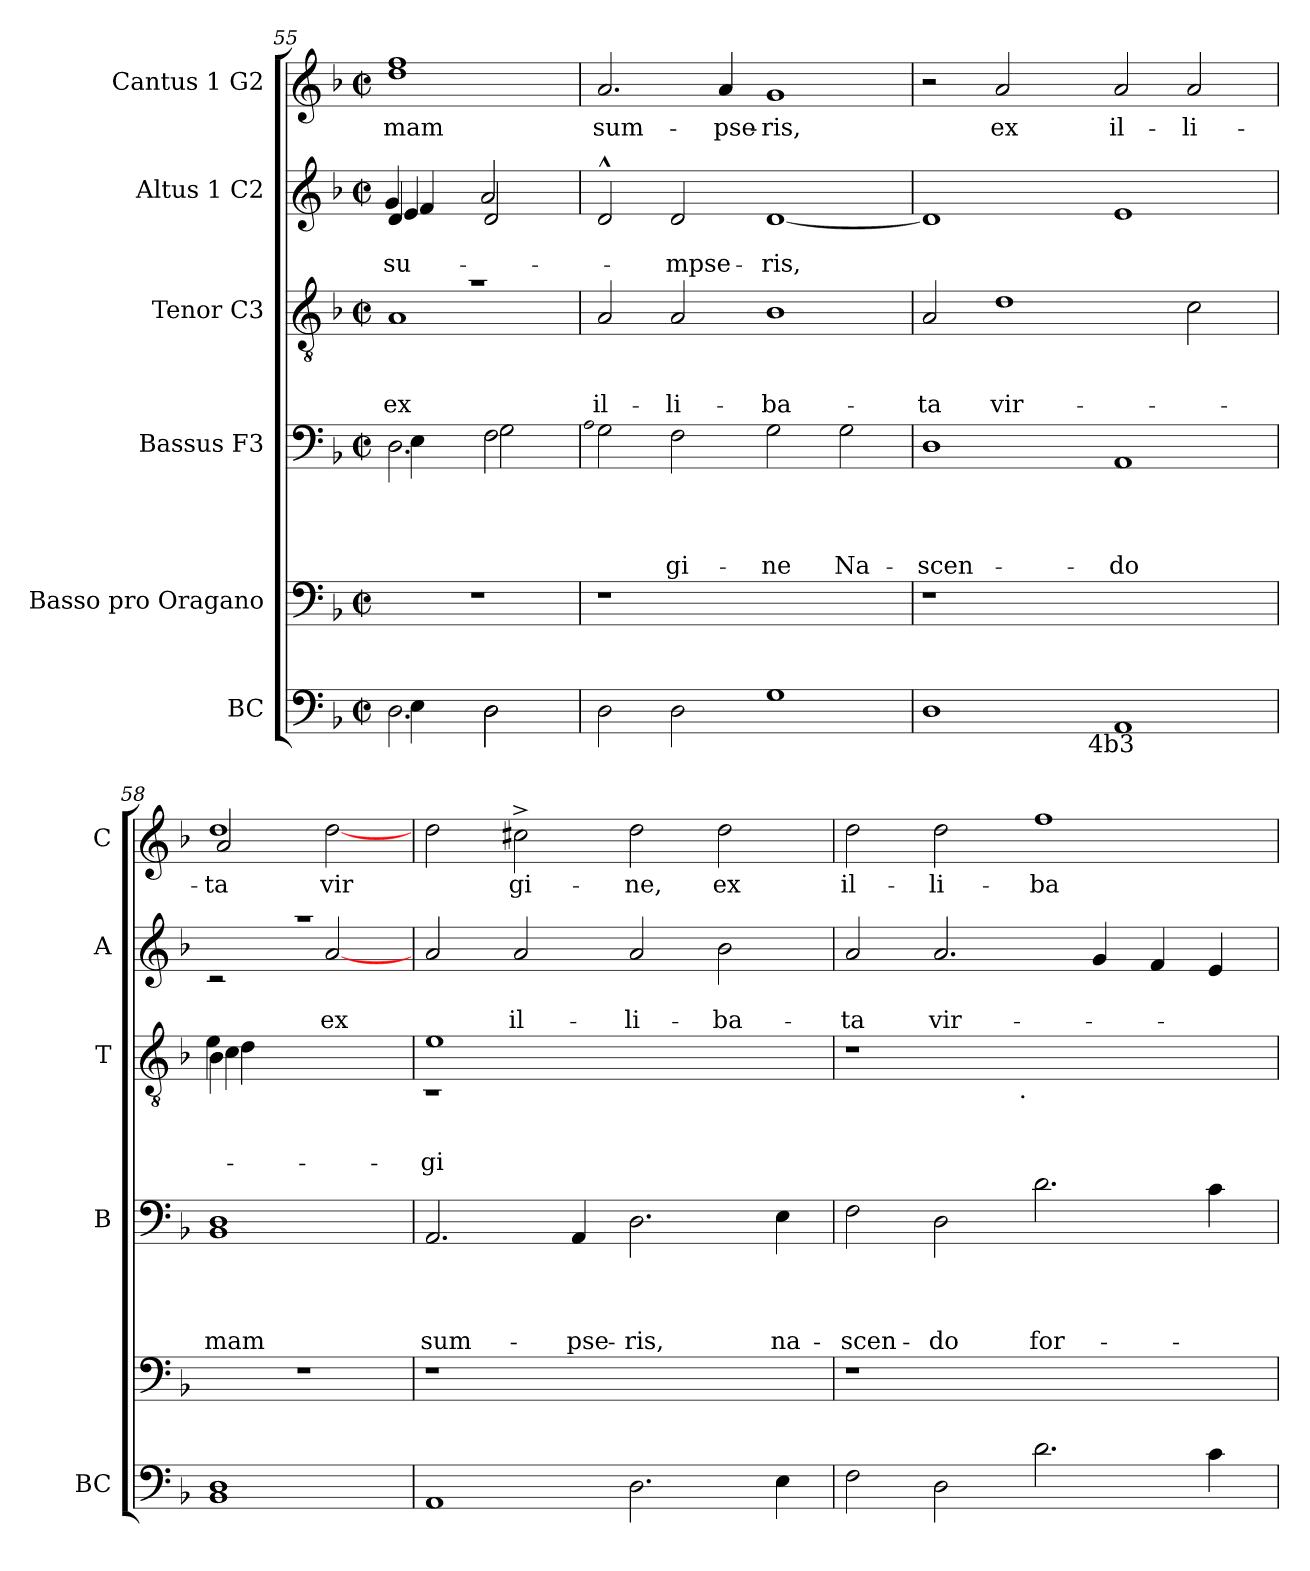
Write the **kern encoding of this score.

**kern	**kern	**kern	**text	**text	**text	**text	**kern	**text	**text	**text	**kern	**text	**text	**kern	**text
*part6	*part5	*part4	*part4	*part4	*part4	*part4	*part3	*part3	*part3	*part3	*part2	*part2	*part2	*part1	*part1
*staff6	*staff5	*staff4	*staff4	*staff4	*staff4	*staff4	*staff3	*staff3	*staff3	*staff3	*staff2	*staff2	*staff2	*staff1	*staff1
*I"BC	*I"Basso pro Oragano	*I"Bassus F3	*	*	*	*	*I"Tenor C3	*	*	*	*I"Altus 1 C2	*	*	*I"Cantus 1 G2	*
*I'BC	*	*I'B	*	*	*	*	*I'T	*	*	*	*I'A	*	*	*I'C	*
*clefF4	*clefF4	*clefF4	*	*	*	*	*clefGv2	*	*	*	*clefG2	*	*	*clefG2	*
*	*ITrd7c12	*	*	*	*	*	*	*	*	*	*	*	*	*	*
*k[b-]	*k[b-]	*k[b-]	*	*	*	*	*k[b-]	*	*	*	*k[b-]	*	*	*k[b-]	*
*F:	*F:	*F:	*	*	*	*	*F:	*	*	*	*F:	*	*	*F:	*
*M2/2	*M2/2	*M2/2	*	*	*	*	*M2/2	*	*	*	*M2/2	*	*	*M2/2	*
*met(c|)	*met(c|)	*met(c|)	*	*	*	*	*met(c|)	*	*	*	*met(c|)	*	*	*met(c|)	*
=55	=55	=55	=55	=55	=55	=55	=55	=55	=55	=55	=55	=55	=55	=55	=55
*^	*	*^	*	*	*	*	*^	*	*	*	*	*	*	*	*
*	*^	*	*	*^	*	*	*	*	*	*	*	*	*	*	*	*	*	*
!	!	!	!	!	!	!	!	!	!	!	!	!	!	!	!LO:LY:b	!	!	!LO:LY:b	!	!LO:LY:b
*	*	*	*	*	*	*	*	*	*	*	*	*	*	*	*	*^	*	*	*	*
*	*	*	*	*	*	*	*	*	*	*	*	*	*	*	*	*	*^	*	*	*	*
*	*	*	*	*	*	*	*	*	*	*	*	*	*	*	*	*	*	*^	*	*	*	*
2.D\	4E\	2ryy	1r	2.D\	4E\	2ryy	.	.	.	.	1ra	1A	.	.	ex	4d/	4e/	4f/	4g/	.	su-	1dd 1ff	-mam
.	4ryy	.	.	.	4ryy	.	.	.	.	.	.	.	.	.	.	4ryy	2.ryy	2.ryy	4ryy	.	.	.	.
.	2D<\	2D>\	.	.	2F\	2G\	.	.	.	.	.	.	.	.	.	2d/	.	.	2a/	.	.	.	.
4ryy	.	.	.	4ryy	.	.	.	.	.	.	.	.	.	.	.	.	.	.	.	.	.	.	.
*	*	*	*	*v	*v	*v	*	*	*	*	*	*	*	*	*	*v	*v	*v	*v	*	*	*	*
*v	*v	*v	*	*	*	*	*	*	*v	*v	*	*	*	*	*	*	*	*
!!LO:LB:g=z
=56	=56	=56	=56	=56	=56	=56	=56	=56	=56	=56	=56	=56	=56	=56	=56
!	!	!LO:N:head=open	!	!	!	!	!	!	!	!	!	!	!	!	!
.	.	1qA	.	.	.	.	.	.	.	.	.	.	.	.	.
!	!	!	!	!	!	!	!	!	!	!LO:LY:b	!	!	!	!	!LO:LY:b
2D>\	1r	2G\	.	.	.	.	2A/	.	.	il-	2d^^</	.	.	2.a/	sum-
!	!	!	!	!	!	!LO:LY:b	!	!	!	!LO:LY:b	!	!	!LO:LY:b	!	!
2D>\	.	2F\	.	.	.	-gi-	2A/	.	.	-li-	2d/	.	-mpse-	.	.
!	!	!	!	!	!	!	!	!	!	!	!	!	!	!	!LO:LY:b
.	.	.	.	.	.	.	.	.	.	.	.	.	.	4a/	-pse-
!	!	!	!	!	!	!LO:LY:b	!	!	!	!LO:LY:b	!	!	!LO:LY:b	!	!LO:LY:b:rj
1G	1ryy	2G\	.	.	.	-ne	1B-	.	.	-ba-	[<1d	.	-ris,	1g	-ris,
!	!	!	!	!	!	!LO:LY:b	!	!	!	!	!	!	!	!	!
.	.	2G\	.	.	.	Na-	.	.	.	.	.	.	.	.	.
=57	=57	=57	=57	=57	=57	=57	=57	=57	=57	=57	=57	=57	=57	=57	=57
!	!	!	!	!	!	!LO:LY:b	!	!	!	!LO:LY:b	!	!	!	!	!
*^	*	*	*	*	*	*	*	*	*	*	*	*	*	*	*
1D	2ryy	1r	1D	.	.	.	-scen-	2A/	.	.	-ta	1d]	.	.	2r	.
!	!	!	!	!	!	!	!	!	!	!	!LO:LY:b	!	!	!	!	!LO:LY:b
.	4ryy	.	.	.	.	.	.	1d	.	.	vir-	.	.	.	2a/	ex
.	8ryy	.	.	.	.	.	.	.	.	.	.	.	.	.	.	.
.	32ryy	.	.	.	.	.	.	.	.	.	.	.	.	.	.	.
!	!LO:TX:b:t=4b3	!	!	!	!	!	!	!	!	!	!	!	!	!	!	!
.	1ryy	.	.	.	.	.	.	.	.	.	.	.	.	.	.	.
!	!	!	!	!	!	!	!LO:LY:b	!	!	!	!	!	!	!	!	!LO:LY:b
1AA	.	1ryy	1AA	.	.	.	-do	.	.	.	.	1e	.	.	2a/	il-
!	!	!	!	!	!	!	!	!	!	!	!	!	!	!	!	!LO:LY:b
.	.	.	.	.	.	.	.	2c\	.	.	.	.	.	.	2a/	-li-
.	16.ryy	.	.	.	.	.	.	.	.	.	.	.	.	.	.	.
=58	=58	=58	=58	=58	=58	=58	=58	=58	=58	=58	=58	=58	=58	=58	=58	=58
!	!	!	!	!	!	!	!LO:LY:b	!	!	!	!	!	!	!	!	!LO:LY:b
*	*	*	*	*	*	*	*	*^	*	*	*	*^	*	*	*^	*
*	*	*	*	*	*	*	*	*	*^	*	*	*	*	*	*	*	*	*	*
*	*	*	*	*	*	*	*	*	*	*^	*	*	*	*	*	*	*	*	*	*
!	!	!	!	!	!	!	!	!	!	!	!	!	!	!	!	!	!	!	!	!	!LO:LY:b
*v	*v	*	*	*	*	*	*	*	*	*	*	*	*	*	*	*	*	*	*	*	*
1BB- 1D	1r	1BB- 1D	.	.	.	-mam	4B-\	4c\	4d\	4e\	.	.	.	1raa	2rc	.	.	1dd	2a/	-ta
.	.	.	.	.	.	.	2.ryy	2.ryy	2.ryy	2.ryy	.	.	.	.	.	.	.	.	.	.
!	!	!	!	!	!	!	!	!	!	!	!	!	!	!	!	!	!LO:LY:b	!	!	!LO:LY:b
.	.	.	.	.	.	.	.	.	.	.	.	.	.	.	[<2a/	.	ex	.	[>2dd\	vir-
*	*	*	*	*	*	*	*	*v	*v	*v	*	*	*	*	*	*	*	*	*	*
=59	=59	=59	=59	=59	=59	=59	=59	=59	=59	=59	=59	=59	=59	=59	=59	=59	=59	=59
!	!	!	!	!	!	!LO:LY:b	!	!LO:N:vis=1	!	!	!LO:LY:b	!	!	!	!	!	!	!
*	*	*	*	*	*	*	*	*	*	*	*	*v	*v	*	*	*	*	*
*	*	*	*	*	*	*	*	*	*	*	*	*	*	*	*v	*v	*
1AA	1r	2.AA/	.	.	.	sum-	1e	0rC	.	.	-gi-	2a/	.	.	2dd\	.
!	!	!	!	!	!	!	!	!	!	!	!	!	!	!LO:LY:b	!	!LO:LY:b
.	.	.	.	.	.	.	.	.	.	.	.	2a/	.	il-	2cc#X^>\	-gi-
!	!	!	!	!	!	!LO:LY:b	!	!	!	!	!	!	!	!	!	!
.	.	4AA/	.	.	.	-pse-	.	.	.	.	.	.	.	.	.	.
!	!	!	!	!	!	!LO:LY:b:rj	!	!	!	!	!	!	!	!LO:LY:b	!	!LO:LY:b
2.D\	1ryy	2.D\	.	.	.	-ris,	1ryy	.	.	.	.	2a/	.	-li-	2dd\	-ne,
!	!	!	!	!	!	!	!	!	!	!	!	!	!	!LO:LY:b	!	!LO:LY:b
.	.	.	.	.	.	.	.	.	.	.	.	2b-\	.	-ba-	2dd\	ex
!	!	!	!	!	!	!LO:LY:b	!	!	!	!	!	!	!	!	!	!
4E\	.	4E\	.	.	.	na-	.	.	.	.	.	.	.	.	.	.
=60	=60	=60	=60	=60	=60	=60	=60	=60	=60	=60	=60	=60	=60	=60	=60	=60
!	!	!	!	!	!	!LO:LY:b	!	!	!	!	!	!	!	!LO:LY:b	!	!LO:LY:b
2F>\	1r	2F\	.	.	.	-scen-	1r	2ryy	.	.	.	2a/	.	-ta	2dd\	il-
!	!	!	!	!	!	!LO:LY:b:rj	!	!	!	!	!	!	!	!LO:LY:b	!	!LO:LY:b
2D\	.	2D\	.	.	.	-do	.	4...ryy	.	.	.	2.a/	.	vir-	2dd\	-li-
!	!	!	!	!	!	!	!	!LO:TX:b:t=.	!	!	!	!	!	!	!	!
.	.	.	.	.	.	.	.	1ryy	.	.	.	.	.	.	.	.
!	!	!	!	!	!	!LO:LY:b	!	!	!	!	!	!	!	!	!	!LO:LY:b
2.d\	1ryy	2.d\	.	.	.	for-	1ryy	.	.	.	.	.	.	.	1ff	-ba-
.	.	.	.	.	.	.	.	.	.	.	.	4g/	.	.	.	.
.	.	.	.	.	.	.	.	.	.	.	.	4f/	.	.	.	.
4c\	.	4c\	.	.	.	.	.	.	.	.	.	4e/	.	.	.	.
.	.	.	.	.	.	.	.	32ryy	.	.	.	.	.	.	.	.
*	*	*	*	*	*	*	*v	*v	*	*	*	*	*	*	*	*
=	=	=	=	=	=	=	=	=	=	=	=	=	=	=	=
*-	*-	*-	*-	*-	*-	*-	*-	*-	*-	*-	*-	*-	*-	*-	*-
